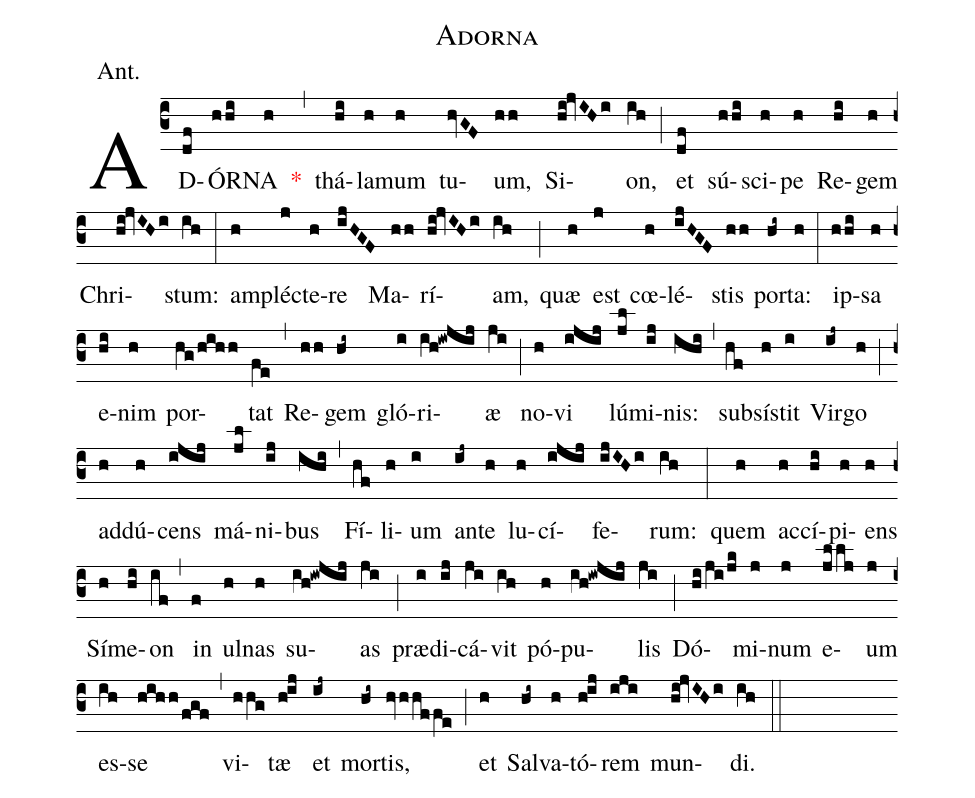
name:Adorna;
annotation:Ant.;
mode:VI.;
office-part:Antiphon;
%%
(c3) AD(df)ÓR(hhi)NA(h) <v>\red{*}</v>(,) thá(hi)la(h)mum(h) tu(hvGF)um,(hh) Si(hi!jvIHi)on,(ih) (;) et(df) sú(hhi)sci(h)pe(h) Re(hi)gem(h) Chri(hi!jvIHi)stum:(ih) (:) am(h)pléc(j)te(h)re(ijHGF) Ma(hh)rí(hi!jvIHi)am,(ih) (;) quæ(h) est(j) cœ(h)lé(ijHGF)stis(hh) por(hi~)ta:(h) (:) ip(hhi)sa(h) e(hi)nim(h) por(hg/hihh)tat(fe) (,) Re(hh)gem(hi~) gló(i)ri(ih!iwjij)æ(ji) (;) no(h)vi(ijij) lú(jl)mi(ij)nis:(ihi) (,) sub(hf)sís(h)tit(i) Vir(ij~)go(h) (;) ad(h)dú(h)cens(ijij) má(jl)ni(ij)bus(ihi) (,) Fí(hf)li(h)um(i) an(ij~)te(h) lu(h)cí(ijij)fe(ijIHi)rum:(ih) (:) quem(h) ac(h)cí(hi)pi(h)ens(h) Sí(h)me(hi)on(if) (,) in(f) ul(h)nas(h) su(ih!iwjij)as(ji) (;) præ(i)di(ij)cá(ji)vit(ih) pó(h)pu(ih!iwjij)lis(ji) (;) Dó(hi/ji/jk)mi(j)num(j) e(jllj)um(j) es(ih)se(hihh/fgf) (,) vi(hhg)tæ(h!ij) et(ij~) mor(hi~)tis,(hvhhffe) (;) et(h) Sal(hi~)va(h)tó(h!ij)rem(iji) mun(hi!jvIHi)di.(ih) (::)
